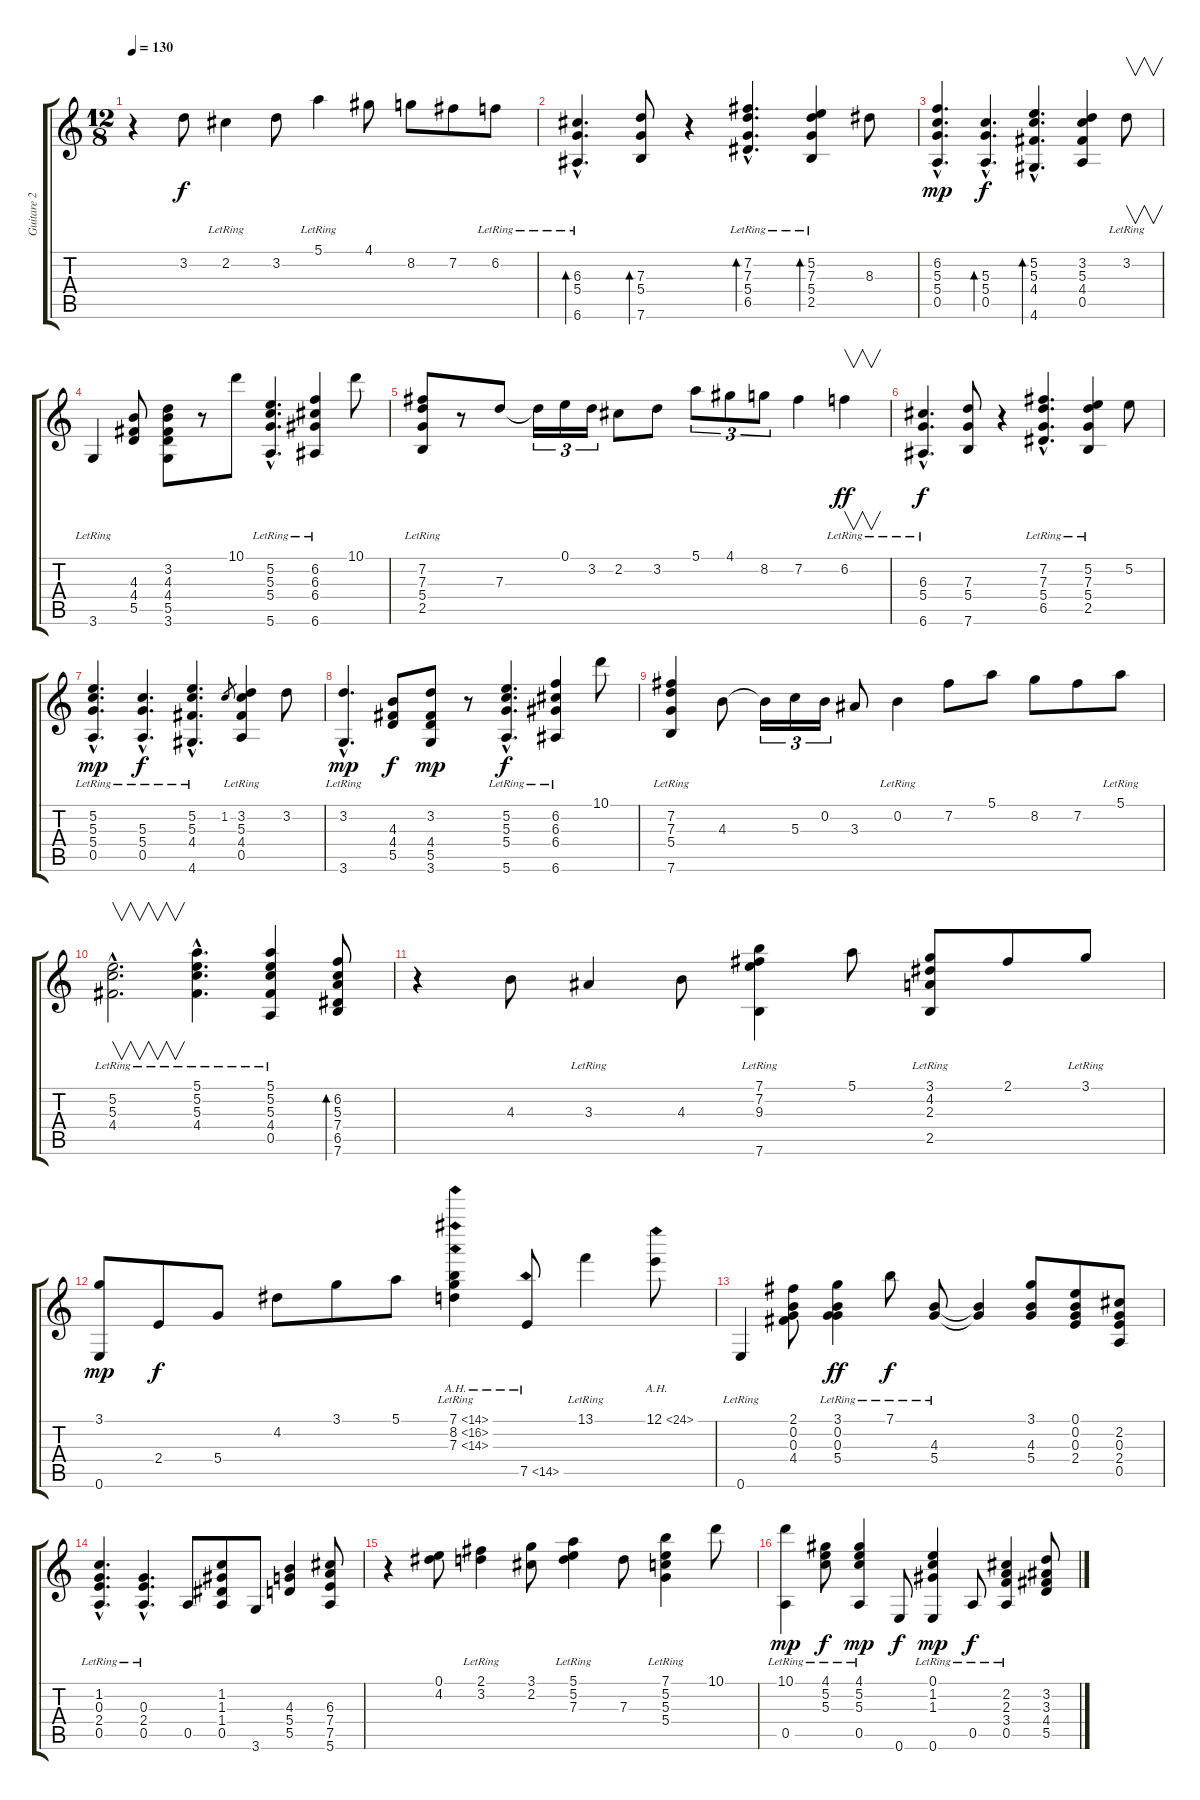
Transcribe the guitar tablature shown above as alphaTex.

\track ("Guitare 2" "Guitare 2") {instrument electricbasspick}
\staff {score tabs}
\tuning (E4 B3 G3 D3 A2 E2) {hide}
\ts (12 8)
\tempo 130
\clef g2
\ks c
r.4{dy f instrument electricbasspick} 3.2.8 2.2{lr}.4 3.2.8 5.1{lr}.4 4.1.8 8.2.8 7.2.8 6.2{lr}.8 |
(6.3{hac} 5.4{hac} 6.6{hac lr}).4{d bd 240} (7.3 5.4 7.6).8{bd 240} r.4 (7.2{hac} 7.3{hac} 5.4{hac} 6.5{hac lr}).4{d bd 240} (5.2 7.3 5.4 2.5{lr}).4{bd 240} 8.3.8 |
(6.2{hac} 5.3{hac} 5.4{hac} 0.5{hac}).4{d dy mp} (5.3{hac} 5.4{hac} 0.5{hac}).4{d bd 240 dy f} (5.2{hac} 5.3{hac} 4.4{hac} 4.6{hac}).4{d bd 240} (3.2 5.3 4.4 0.5).4 3.2{lr}.8{v} |
3.6{lr}.4 (4.3 4.4 5.5).8 (3.2 4.3 4.4 5.5 3.6).8 r.8 10.1.8 (5.2{hac} 5.3{hac} 5.4{hac} 5.6{hac lr}).4{d} (6.2 6.3 6.4 6.6{lr}).4 10.1.8 |
(7.2 7.3 5.4 2.5{lr}).8 r.8 7.3.8 7.3{t}.16{tu (3 2)} 0.1.16{tu (3 2)} 3.2.16{tu (3 2)} 2.2.8 3.2.8 5.1.8{tu (3 2)} 4.1.8{tu (3 2)} 8.2.8{tu (3 2)} 7.2.4 6.2{lr}.4{v dy ff} |
(6.3{hac} 5.4{hac} 6.6{hac lr}).4{d dy f} (7.3 5.4 7.6).8 r.4 (7.2{hac} 7.3{hac} 5.4{hac} 6.5{hac lr}).4{d} (5.2 7.3 5.4 2.5{lr}).4 5.2.8 |
(5.2{hac} 5.3{hac} 5.4{hac} 0.5{hac lr}).4{d dy mp} (5.3{hac} 5.4{hac} 0.5{hac lr}).4{d dy f} (5.2{hac} 5.3{hac} 4.4{hac} 4.6{hac lr}).4{d} 1.2.8{gr} (3.2 5.3 4.4 0.5{lr}).4 3.2.8 |
(3.2{hac} 3.6{hac lr}).4{d dy mp} (4.3 4.4 5.5).8{dy f} (3.2 4.4 5.5 3.6).8{dy mp} r.8 (5.2{hac} 5.3{hac} 5.4{hac} 5.6{hac lr}).4{d dy f} (6.2 6.3 6.4 6.6{lr}).4 10.1.8 |
(7.2 7.3 5.4 7.6{lr}).4 4.3.8 4.3{t}.16{tu (3 2)} 5.3.16{tu (3 2)} 0.2.16{tu (3 2)} 3.3.8 0.2{lr}.4 7.2.8 5.1.8 8.2.8 7.2.8 5.1{lr}.8 |
(5.2{hac} 5.3{hac} 4.4{hac lr}).2{v d} (5.1{hac} 5.2{hac} 5.3{hac} 4.4{hac lr}).4{d} (5.1 5.2 5.3 4.4 0.5{lr}).4 (6.2 5.3 7.4 6.5 7.6).8{bd 240} |
r.4 4.3.8 3.3{lr}.4 4.3.8 (7.1{lr} 7.2{lr} 9.3{lr} 7.6{lr}).4 5.1.8 (3.1{lr} 4.2{lr} 2.3{lr} 2.5{lr}).8 2.1.8 3.1{lr}.8 |
(3.1 0.6).8{dy mp} 2.4.8{dy f} 5.4.8 4.2.8 3.1.8 5.1.8 (7.1{ah 7} 8.2{ah 8} 7.3{ah 7 lr}).4 7.5{ah 7}.8 13.1{lr}.4 12.1{ah 12}.8 |
0.6{lr}.4 (2.1 0.2 0.3 4.4).8 (3.1 0.2 0.3 5.4{lr}).4{dy ff} 7.1{lr}.8{dy f} (4.3{lr} 5.4{lr}).8 (4.3{t} 5.4{t}).4 (3.1 4.3 5.4).8 (0.1 0.2 0.3 2.4).8 (2.2 0.3 2.4 0.5).8 |
(1.2{hac} 0.3{hac} 2.4{hac} 0.5{hac lr}).4{d} (0.3{hac} 2.4{hac} 0.5{hac lr}).4{d} 0.5.8 (1.2 1.3 1.4 0.5).8 3.6.8 (4.3 5.4 5.5).4 (6.3 7.4 7.5 5.6).8 |
r.4 (0.1 4.2).8 (2.1 3.2{lr}).4 (3.1 2.2).8 (5.1 5.2 7.3{lr}).4 7.3.8 (7.1 5.2 5.3{lr} 5.4).4 10.1.8 |
(10.1 0.5{lr}).4{dy mp} (4.1{lr} 5.2{lr} 5.3{lr}).8{dy f} (4.1 5.2 5.3 0.5{lr}).4{dy mp} 0.6.8{dy f} (0.1 1.2 1.3{lr} 0.6).4{dy mp} 0.5{lr}.8{dy f} (2.2 2.3 3.4 0.5{lr}).4 (3.2 3.3 4.4 5.5).8
